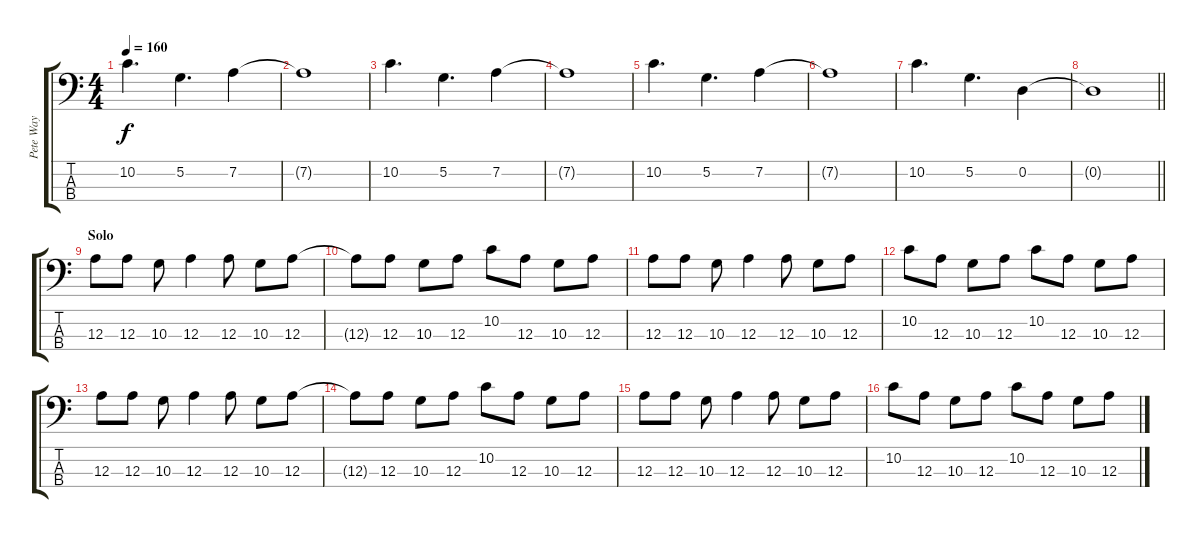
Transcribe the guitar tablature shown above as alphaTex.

\track ("Pete Way" "Pete Way") {instrument electricbassfinger}
\staff {score tabs}
\tuning (G2 D2 A1 E1) {hide}
\ts (4 4)
\tempo 160
\clef f4
\ks c
10.2.4{d dy f} 5.2.4{d} 7.2.4 |
7.2{t}.1 |
10.2.4{d} 5.2.4{d} 7.2.4 |
7.2{t}.1 |
10.2.4{d} 5.2.4{d} 7.2.4 |
7.2{t}.1 |
10.2.4{d} 5.2.4{d} 0.2.4 |
\barLineRight lightlight
0.2{t}.1 |
\section ("" "Solo")
12.3.8 12.3.8 10.3.8 12.3.4 12.3.8 10.3.8 12.3.8 |
12.3{t}.8 12.3.8 10.3.8 12.3.8 10.2.8 12.3.8 10.3.8 12.3.8 |
12.3.8 12.3.8 10.3.8 12.3.4 12.3.8 10.3.8 12.3.8 |
10.2.8 12.3.8 10.3.8 12.3.8 10.2.8 12.3.8 10.3.8 12.3.8 |
12.3.8 12.3.8 10.3.8 12.3.4 12.3.8 10.3.8 12.3.8 |
12.3{t}.8 12.3.8 10.3.8 12.3.8 10.2.8 12.3.8 10.3.8 12.3.8 |
12.3.8 12.3.8 10.3.8 12.3.4 12.3.8 10.3.8 12.3.8 |
10.2.8 12.3.8 10.3.8 12.3.8 10.2.8 12.3.8 10.3.8 12.3.8
